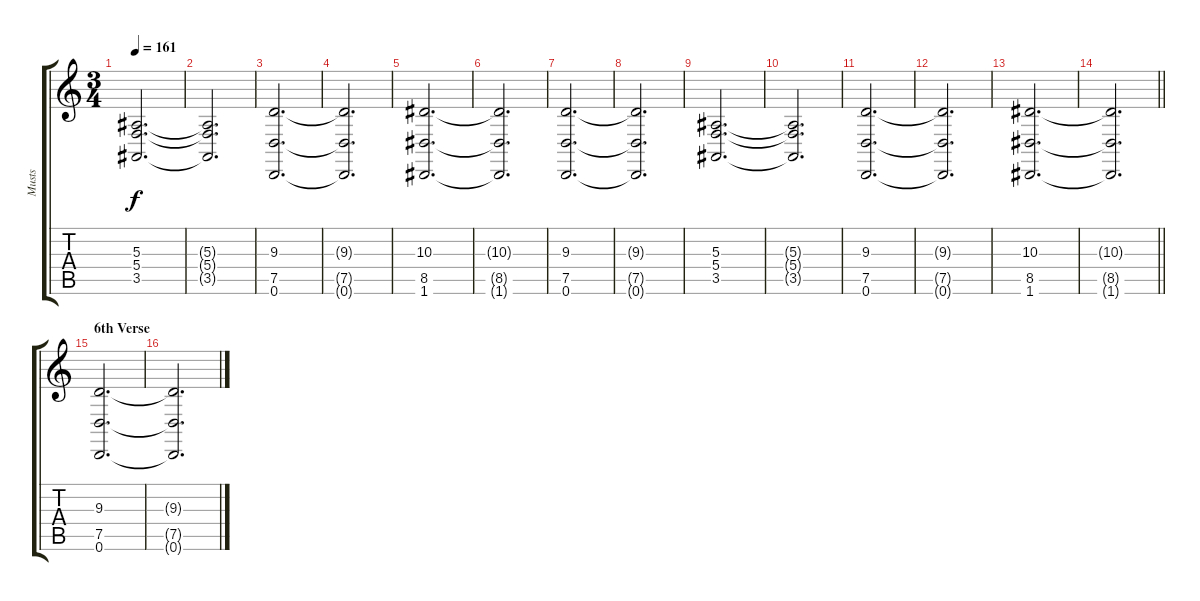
\track ("Musts" "Musts") {instrument choiraahs}
\staff {score tabs}
\tuning (D4 A3 F3 C3 G2 D2) {hide}
\ts (3 4)
\tempo 161
\clef g2
\ks c
(5.3 5.4 3.5).2{d dy f} |
(5.3{t} 5.4{t} 3.5{t}).2{d} |
(9.3 7.5 0.6).2{d} |
(9.3{t} 7.5{t} 0.6{t}).2{d} |
(10.3 8.5 1.6).2{d} |
(10.3{t} 8.5{t} 1.6{t}).2{d} |
(9.3 7.5 0.6).2{d} |
(9.3{t} 7.5{t} 0.6{t}).2{d} |
(5.3 5.4 3.5).2{d} |
(5.3{t} 5.4{t} 3.5{t}).2{d} |
(9.3 7.5 0.6).2{d} |
(9.3{t} 7.5{t} 0.6{t}).2{d} |
(10.3 8.5 1.6).2{d} |
\barLineRight lightlight
(10.3{t} 8.5{t} 1.6{t}).2{d} |
\section ("" "6th Verse")
(9.3 7.5 0.6).2{d} |
(9.3{t} 7.5{t} 0.6{t}).2{d}
